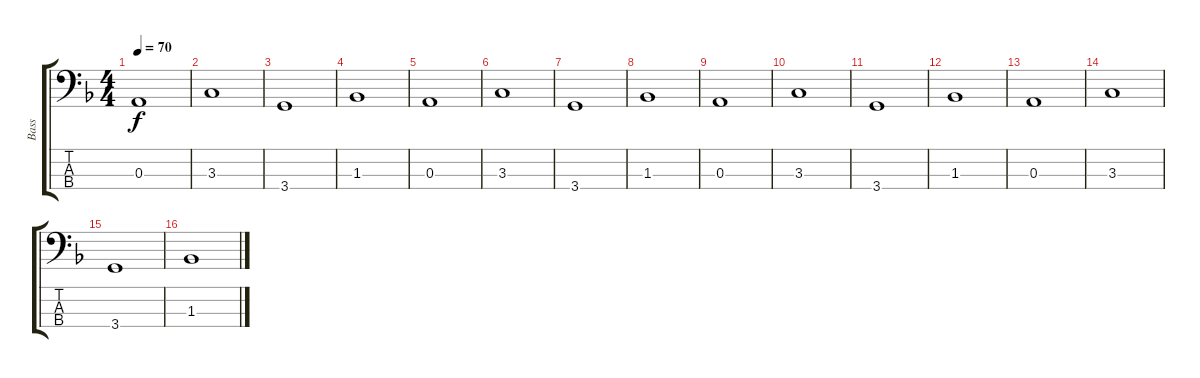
\track ("Bass" "Bass") {instrument electricbasspick}
\staff {score tabs}
\tuning (G2 D2 A1 E1) {hide}
\ts (4 4)
\tempo 70
\clef f4
\ks dminor
0.3.1{dy f instrument electricbasspick} |
3.3.1 |
3.4.1 |
1.3.1 |
0.3.1 |
3.3.1 |
3.4.1 |
1.3.1 |
0.3.1 |
3.3.1 |
3.4.1 |
1.3.1 |
0.3.1 |
3.3.1 |
3.4.1 |
1.3.1
